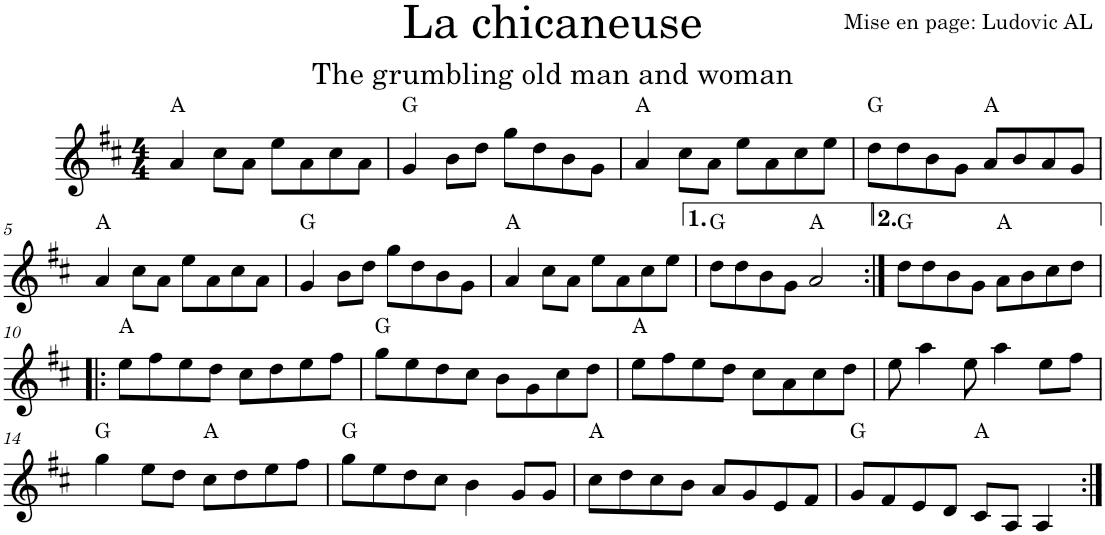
**kern	**harte
*part1	*part1
*staff1	*
*I"Violon	*
*I'Vln.	*
*clefG2	*
*k[f#c#]	*
*M4/4	*
=1	=1
4a/	A:maj
8cc#\L	.
8a\J	.
8ee\L	.
8a\	.
8cc#\	.
8a\J	.
=2	=2
4g/	G:maj
8b\L	.
8dd\J	.
8gg\L	.
8dd\	.
8b\	.
8g\J	.
=3	=3
4a/	A:maj
8cc#\L	.
8a\J	.
8ee\L	.
8a\	.
8cc#\	.
8ee\J	.
=4	=4
8dd\L	G:maj
8dd\	.
8b\	.
8g\J	.
8a/L	A:maj
8b/	.
8a/	.
8g/J	.
!!LO:LB:g=z
=5	=5
4a/	A:maj
8cc#\L	.
8a\J	.
8ee\L	.
8a\	.
8cc#\	.
8a\J	.
=6	=6
4g/	G:maj
8b\L	.
8dd\J	.
8gg\L	.
8dd\	.
8b\	.
8g\J	.
=7	=7
4a/	A:maj
8cc#\L	.
8a\J	.
8ee\L	.
8a\	.
8cc#\	.
8ee\J	.
=8	=8
8dd\L	G:maj
8dd\	.
8b\	.
8g\J	.
2a/	A:maj
=9:|!	=9:|!
8dd\L	G:maj
8dd\	.
8b\	.
8g\J	.
8a\L	A:maj
8b\	.
8cc#\	.
8dd\J	.
!!LO:LB:g=z
=10!|:	=10!|:
8ee\L	A:maj
8ff#\	.
8ee\	.
8dd\J	.
8cc#\L	.
8dd\	.
8ee\	.
8ff#\J	.
=11	=11
8gg\L	G:maj
8ee\	.
8dd\	.
8cc#\J	.
8b\L	.
8g\	.
8cc#\	.
8dd\J	.
=12	=12
8ee\L	A:maj
8ff#\	.
8ee\	.
8dd\J	.
8cc#\L	.
8a\	.
8cc#\	.
8dd\J	.
=13	=13
8ee\	.
4aa\	.
8ee\	.
4aa\	.
8ee\L	.
8ff#\J	.
!!LO:LB:g=z
=14	=14
4gg\	G:maj
8ee\L	.
8dd\J	.
8cc#\L	A:maj
8dd\	.
8ee\	.
8ff#\J	.
=15	=15
8gg\L	G:maj
8ee\	.
8dd\	.
8cc#\J	.
4b\	.
8g/L	.
8g/J	.
=16	=16
8cc#\L	A:maj
8dd\	.
8cc#\	.
8b\J	.
8a/L	.
8g/	.
8e/	.
8f#/J	.
=17	=17
8g/L	G:maj
8f#/	.
8e/	.
8d/J	.
8c#/L	A:maj
8A/J	.
4A/	.
=:|!	=:|!
*-	*-
